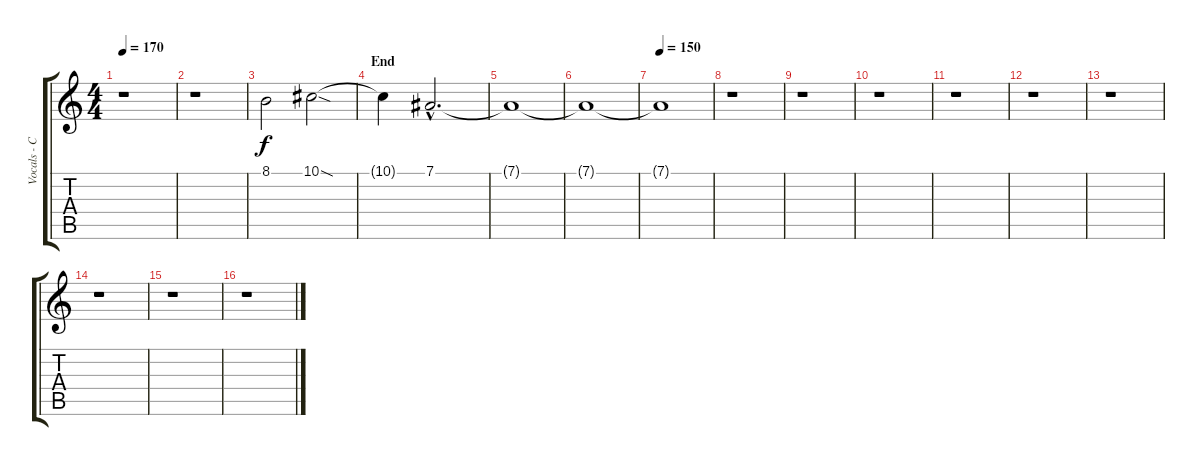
\track ("Vocals - Chris Bay" "Vocals - C") {instrument stringensemble1}
\staff {score tabs}
\tuning (Eb4 Bb3 Gb3 Db3 Ab2 Eb2) {hide}
\ts (4 4)
\tempo 170
\clef g2
\ks c
r.1{dy f} |
r.1 |
8.1.2 10.1{sod}.2 |
\section ("" "End")
10.1{t}.4 7.1{hac}.2{d} |
7.1{t}.1 |
7.1{t}.1{volume 0} |
\tempo 150
7.1{t}.1 |
r.1 |
r.1 |
r.1 |
r.1 |
r.1 |
r.1 |
r.1 |
r.1 |
r.1
